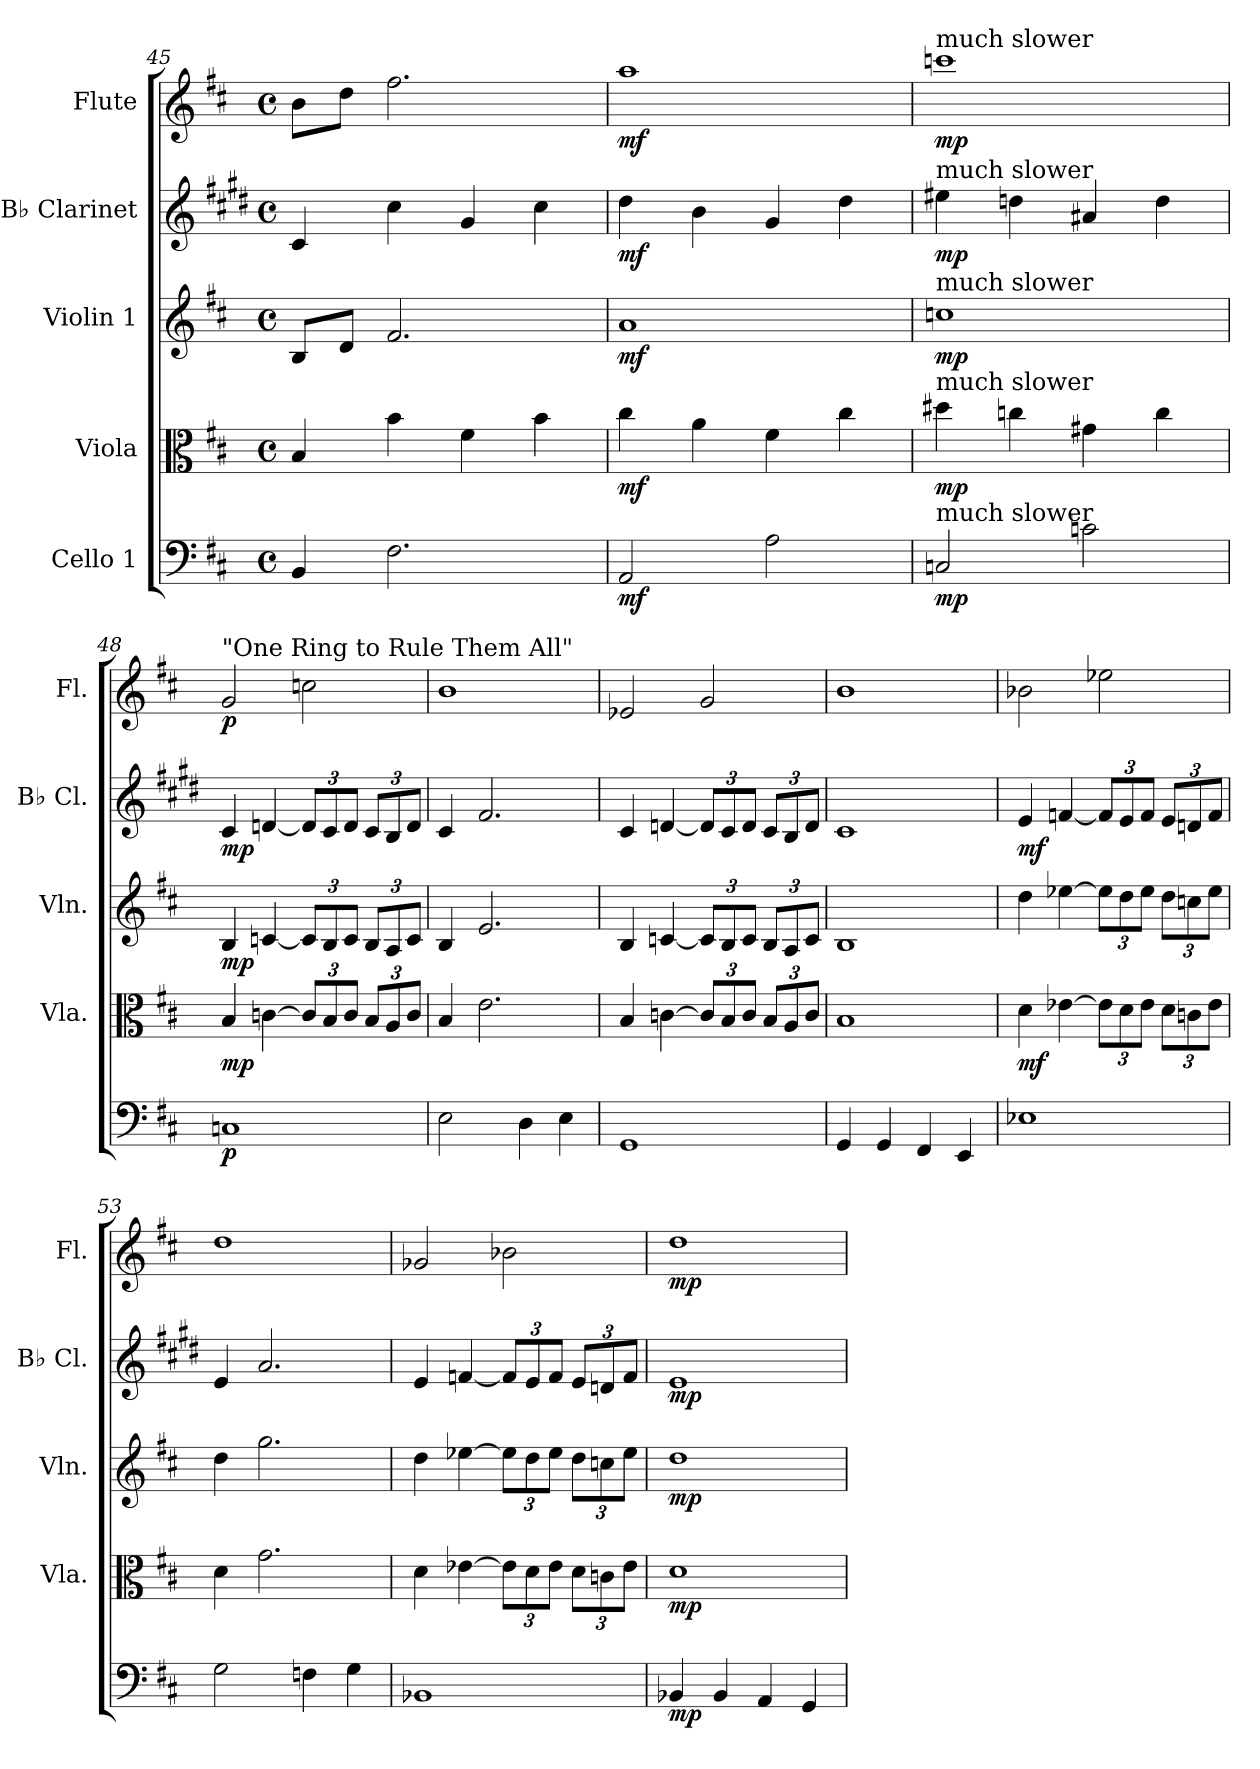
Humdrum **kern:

**kern	**dynam	**kern	**dynam	**kern	**dynam	**kern	**dynam	**kern	**dynam
*part5	*part5	*part4	*part4	*part3	*part3	*part2	*part2	*part1	*part1
*staff5	*staff5	*staff4	*staff4	*staff3	*staff3	*staff2	*staff2	*staff1	*staff1
*I"Cello 1	*	*I"Viola	*	*I"Violin 1	*	*I"B♭ Clarinet	*	*I"Flute	*
*	*	*I'Vla.	*	*I'Vln.	*	*I'B♭ Cl.	*	*I'Fl.	*
*clefF4	*	*clefC3	*	*clefG2	*	*clefG2	*	*clefG2	*
*	*	*	*	*	*	*ITrd1c2	*	*	*
*k[f#c#]	*	*k[f#c#]	*	*k[f#c#]	*	*k[f#c#]	*	*k[f#c#]	*
*M4/4	*	*M4/4	*	*M4/4	*	*M4/4	*	*M4/4	*
*met(c)	*	*met(c)	*	*met(c)	*	*met(c)	*	*met(c)	*
=45	=45	=45	=45	=45	=45	=45	=45	=45	=45
4BB/	.	4B/	.	8B/L	.	4B/	.	8b\L	.
.	.	.	.	8d/J	.	.	.	8dd\J	.
2.F#\	.	4b\	.	2.f#/	.	4b\	.	2.ff#\	.
.	.	4f#\	.	.	.	4f#/	.	.	.
.	.	4b\	.	.	.	4b\	.	.	.
=46	=46	=46	=46	=46	=46	=46	=46	=46	=46
!	!LO:DY:b	!	!LO:DY:b	!	!LO:DY:b	!	!LO:DY:b	!	!LO:DY:b
2AA/	mf	4cc#\	mf	1a	mf	4cc#\	mf	1aa	mf
.	.	4a\	.	.	.	4a\	.	.	.
2A\	.	4f#\	.	.	.	4f#/	.	.	.
.	.	4cc#\	.	.	.	4cc#\	.	.	.
=47	=47	=47	=47	=47	=47	=47	=47	=47	=47
!	!	!	!	!	!	!	!	!LO:TX:a:t=much slower	!
!	!	!	!	!	!	!LO:TX:a:t=much slower	!	!	!
!	!	!	!	!LO:TX:a:t=much slower	!	!	!	!	!
!	!	!LO:TX:a:t=much slower	!	!	!	!	!	!	!
!LO:TX:a:t=much slower	!	!	!	!	!	!	!	!	!
!	!LO:DY:b	!	!LO:DY:b	!	!LO:DY:b	!	!LO:DY:b	!	!LO:DY:b
2Cn/	mp	4dd#X\	mp	1ccn	mp	4dd#X\	mp	1cccn	mp
.	.	4ccn\	.	.	.	4ccn\	.	.	.
2cn\	.	4g#X\	.	.	.	4g#X/	.	.	.
.	.	4cc\	.	.	.	4cc\	.	.	.
!!LO:LB:g=z
=48	=48	=48	=48	=48	=48	=48	=48	=48	=48
*	*	*	*	*	*	*	*	*MM80	*
!	!	!	!	!	!	!	!	!LO:TX:a:t="One Ring to Rule Them All"	!
!	!LO:DY:b	!	!LO:DY:b	!	!LO:DY:b	!	!LO:DY:b	!	!LO:DY:b
1Cn	p	4B/	mp	4B/	mp	4B/	mp	2g/	p
.	.	[4cn\	.	[4cn/	.	[4cn/	.	.	.
*	*	*Xbrackettup	*	*Xbrackettup	*	*Xbrackettup	*	*	*
.	.	12c/L]	.	12c/L]	.	12c/L]	.	2ccn\	.
.	.	12B/	.	12B/	.	12B/	.	.	.
.	.	12c/J	.	12c/J	.	12c/J	.	.	.
.	.	12B/L	.	12B/L	.	12B/L	.	.	.
.	.	12A/	.	12A/	.	12A/	.	.	.
.	.	12c/J	.	12c/J	.	12c/J	.	.	.
=49	=49	=49	=49	=49	=49	=49	=49	=49	=49
2E\	.	4B/	.	4B/	.	4B/	.	1b	.
.	.	2.e\	.	2.e/	.	2.e/	.	.	.
4D\	.	.	.	.	.	.	.	.	.
4E\	.	.	.	.	.	.	.	.	.
=50	=50	=50	=50	=50	=50	=50	=50	=50	=50
1GG	.	4B/	.	4B/	.	4B/	.	2e-X/	.
.	.	[4cn\	.	[4cn/	.	[4cn/	.	.	.
.	.	12c/L]	.	12c/L]	.	12c/L]	.	2g/	.
.	.	12B/	.	12B/	.	12B/	.	.	.
.	.	12c/J	.	12c/J	.	12c/J	.	.	.
.	.	12B/L	.	12B/L	.	12B/L	.	.	.
.	.	12A/	.	12A/	.	12A/	.	.	.
.	.	12c/J	.	12c/J	.	12c/J	.	.	.
=51	=51	=51	=51	=51	=51	=51	=51	=51	=51
4GG/	.	1B	.	1B	.	1B	.	1b	.
4GG/	.	.	.	.	.	.	.	.	.
4FF#/	.	.	.	.	.	.	.	.	.
4EE/	.	.	.	.	.	.	.	.	.
=52	=52	=52	=52	=52	=52	=52	=52	=52	=52
!	!	!	!LO:DY:b	!	!	!	!LO:DY:b	!	!
1E-X	.	4d\	mf	4dd\	.	4d/	mf	2b-X\	.
.	.	[4e-X\	.	[4ee-X\	.	[4e-X/	.	.	.
.	.	12e-\L]	.	12ee-\L]	.	12e-/L]	.	2ee-X\	.
.	.	12d\	.	12dd\	.	12d/	.	.	.
.	.	12e-\J	.	12ee-\J	.	12e-/J	.	.	.
.	.	12d\L	.	12dd\L	.	12d/L	.	.	.
.	.	12cn\	.	12ccn\	.	12cn/	.	.	.
.	.	12e-\J	.	12ee-\J	.	12e-/J	.	.	.
!!LO:PB:g=z
=53	=53	=53	=53	=53	=53	=53	=53	=53	=53
2G\	.	4d\	.	4dd\	.	4d/	.	1dd	.
.	.	2.g\	.	2.gg\	.	2.g/	.	.	.
4Fn\	.	.	.	.	.	.	.	.	.
4G\	.	.	.	.	.	.	.	.	.
=54	=54	=54	=54	=54	=54	=54	=54	=54	=54
1BB-X	.	4d\	.	4dd\	.	4d/	.	2g-X/	.
.	.	[4e-X\	.	[4ee-X\	.	[4e-X/	.	.	.
.	.	12e-\L]	.	12ee-\L]	.	12e-/L]	.	2b-X\	.
.	.	12d\	.	12dd\	.	12d/	.	.	.
.	.	12e-\J	.	12ee-\J	.	12e-/J	.	.	.
.	.	12d\L	.	12dd\L	.	12d/L	.	.	.
.	.	12cn\	.	12ccn\	.	12cn/	.	.	.
.	.	12e-\J	.	12ee-\J	.	12e-/J	.	.	.
=55	=55	=55	=55	=55	=55	=55	=55	=55	=55
!	!LO:DY:b	!	!LO:DY:b	!	!LO:DY:b	!	!LO:DY:b	!	!LO:DY:b
4BB-X/	mp	1d	mp	1dd	mp	1d	mp	1dd	mp
4BB-/	.	.	.	.	.	.	.	.	.
4AA/	.	.	.	.	.	.	.	.	.
4GG/	.	.	.	.	.	.	.	.	.
=	=	=	=	=	=	=	=	=	=
*-	*-	*-	*-	*-	*-	*-	*-	*-	*-
